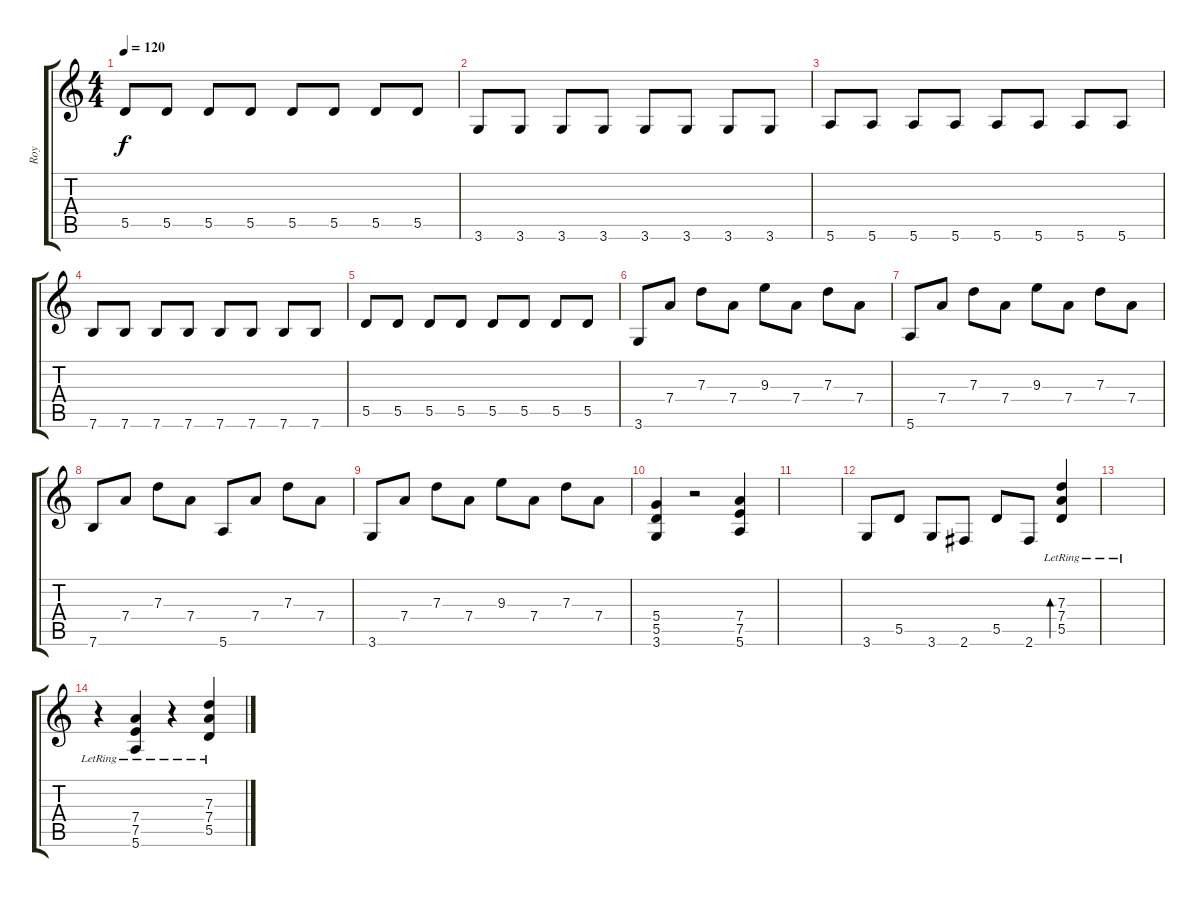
\track ("Roy" "Roy") {instrument distortionguitar}
\staff {score tabs}
\tuning (E4 B3 G3 D3 A2 E2) {hide}
\ts (4 4)
\tempo 120
\clef g2
\ks c
5.5.8{dy f} 5.5.8 5.5.8 5.5.8 5.5.8 5.5.8 5.5.8 5.5.8 |
3.6.8 3.6.8 3.6.8 3.6.8 3.6.8 3.6.8 3.6.8 3.6.8 |
5.6.8 5.6.8 5.6.8 5.6.8 5.6.8 5.6.8 5.6.8 5.6.8 |
7.6.8 7.6.8 7.6.8 7.6.8 7.6.8 7.6.8 7.6.8 7.6.8 |
5.5.8 5.5.8 5.5.8 5.5.8 5.5.8 5.5.8 5.5.8 5.5.8 |
3.6.8 7.4.8 7.3.8 7.4.8 9.3.8 7.4.8 7.3.8 7.4.8 |
5.6.8 7.4.8 7.3.8 7.4.8 9.3.8 7.4.8 7.3.8 7.4.8 |
7.6.8 7.4.8 7.3.8 7.4.8 5.6.8 7.4.8 7.3.8 7.4.8 |
3.6.8 7.4.8 7.3.8 7.4.8 9.3.8 7.4.8 7.3.8 7.4.8 |
(5.4 5.5 3.6).4 r.2 (7.4 7.5 5.6).4 |
|
3.6.8 5.5.8 3.6.8 2.6.8 5.5.8 2.6.8 (7.3{lr} 7.4{lr} 5.5{lr}).4{bd 60} |
|
r.4 (7.4{lr} 7.5{lr} 5.6{lr}).4 r.4 (7.3{lr} 7.4{lr} 5.5{lr}).4
